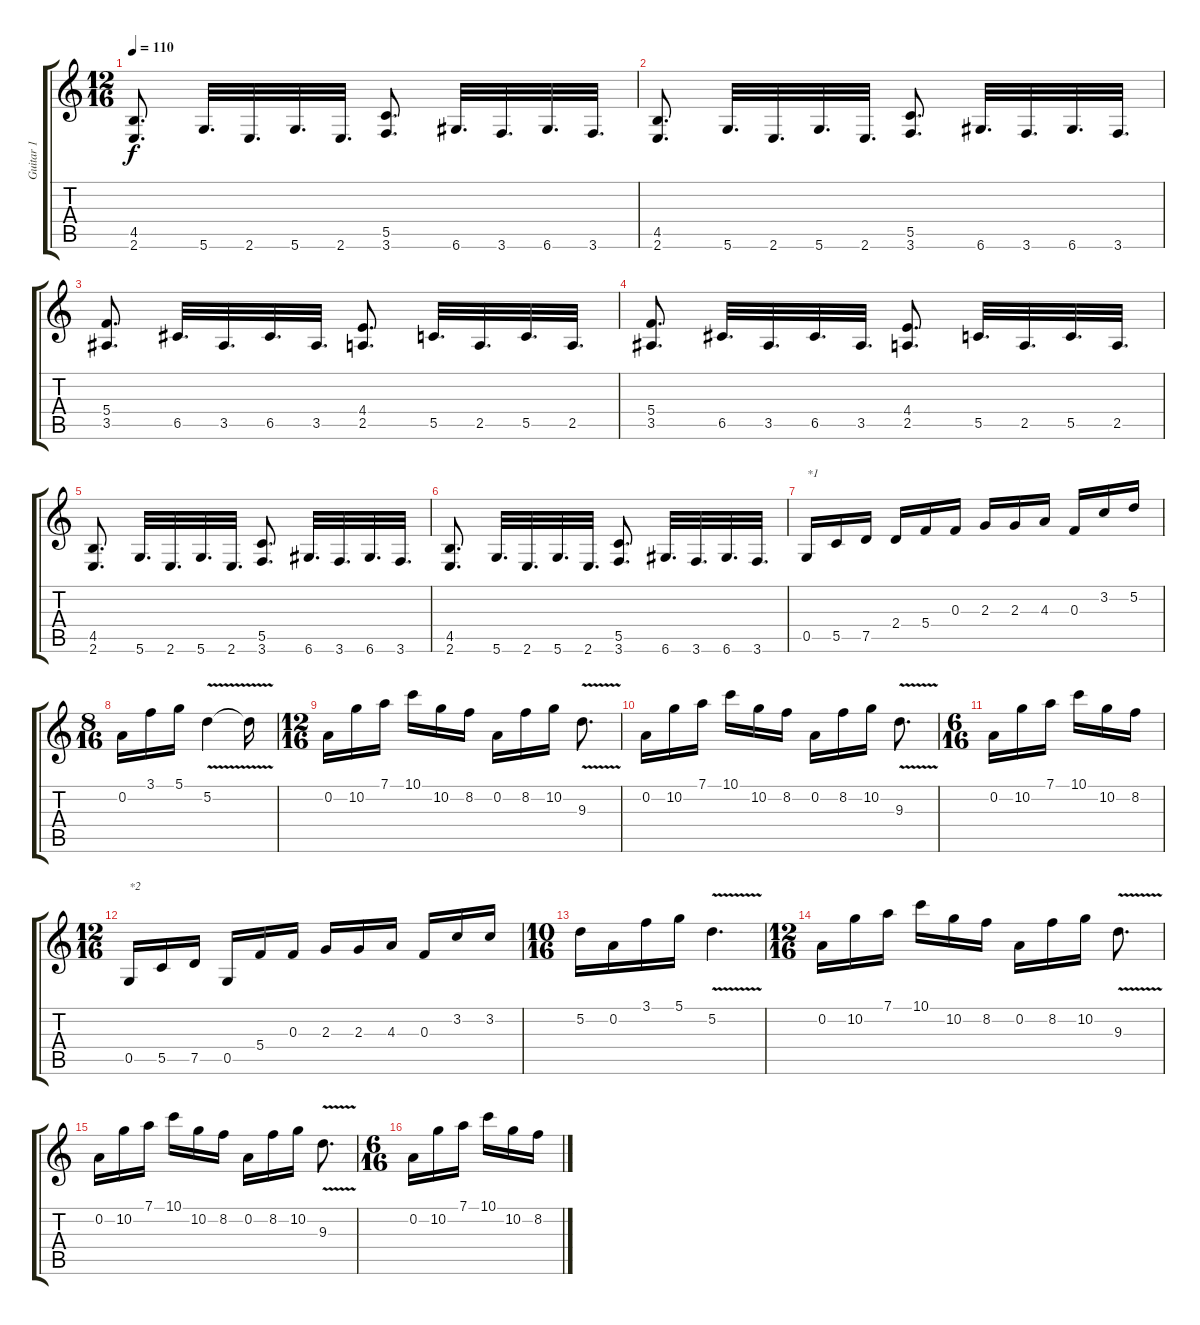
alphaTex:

\track ("Guitar 1" "Guitar 1") {instrument distortionguitar}
\staff {score tabs}
\tuning (D4 A3 F3 C3 G2 D2) {hide}
\ts (12 16)
\tempo 110
\clef g2
\ks c
(4.5 2.6).8{d dy f} 5.6.32{d} 2.6.32{d} 5.6.32{d} 2.6.32{d} (5.5 3.6).8{d} 6.6.32{d} 3.6.32{d} 6.6.32{d} 3.6.32{d} |
(4.5 2.6).8{d} 5.6.32{d} 2.6.32{d} 5.6.32{d} 2.6.32{d} (5.5 3.6).8{d} 6.6.32{d} 3.6.32{d} 6.6.32{d} 3.6.32{d} |
(5.4 3.5).8{d} 6.5.32{d} 3.5.32{d} 6.5.32{d} 3.5.32{d} (4.4 2.5).8{d} 5.5.32{d} 2.5.32{d} 5.5.32{d} 2.5.32{d} |
(5.4 3.5).8{d} 6.5.32{d} 3.5.32{d} 6.5.32{d} 3.5.32{d} (4.4 2.5).8{d} 5.5.32{d} 2.5.32{d} 5.5.32{d} 2.5.32{d} |
(4.5 2.6).8{d} 5.6.32{d} 2.6.32{d} 5.6.32{d} 2.6.32{d} (5.5 3.6).8{d} 6.6.32{d} 3.6.32{d} 6.6.32{d} 3.6.32{d} |
(4.5 2.6).8{d} 5.6.32{d} 2.6.32{d} 5.6.32{d} 2.6.32{d} (5.5 3.6).8{d} 6.6.32{d} 3.6.32{d} 6.6.32{d} 3.6.32{d} |
0.5.16{txt "*1"} 5.5.16 7.5.16 2.4.16 5.4.16 0.3.16 2.3.16 2.3.16 4.3.16 0.3.16 3.2.16 5.2.16 |
\ts (8 16)
0.2.16 3.1.16 5.1.16 5.2{v}.4 5.2{t}.16 |
\ts (12 16)
0.2.16 10.2.16 7.1.16 10.1.16 10.2.16 8.2.16 0.2.16 8.2.16 10.2.16 9.3{v}.8{d} |
0.2.16 10.2.16 7.1.16 10.1.16 10.2.16 8.2.16 0.2.16 8.2.16 10.2.16 9.3{v}.8{d} |
\ts (6 16)
0.2.16 10.2.16 7.1.16 10.1.16 10.2.16 8.2.16 |
\ts (12 16)
0.5.16{txt "*2"} 5.5.16 7.5.16 0.5.16 5.4.16 0.3.16 2.3.16 2.3.16 4.3.16 0.3.16 3.2.16 3.2.16 |
\ts (10 16)
5.2.16 0.2.16 3.1.16 5.1.16 5.2{v}.4{d} |
\ts (12 16)
0.2.16 10.2.16 7.1.16 10.1.16 10.2.16 8.2.16 0.2.16 8.2.16 10.2.16 9.3{v}.8{d} |
0.2.16 10.2.16 7.1.16 10.1.16 10.2.16 8.2.16 0.2.16 8.2.16 10.2.16 9.3{v}.8{d} |
\ts (6 16)
0.2.16 10.2.16 7.1.16 10.1.16 10.2.16 8.2.16
